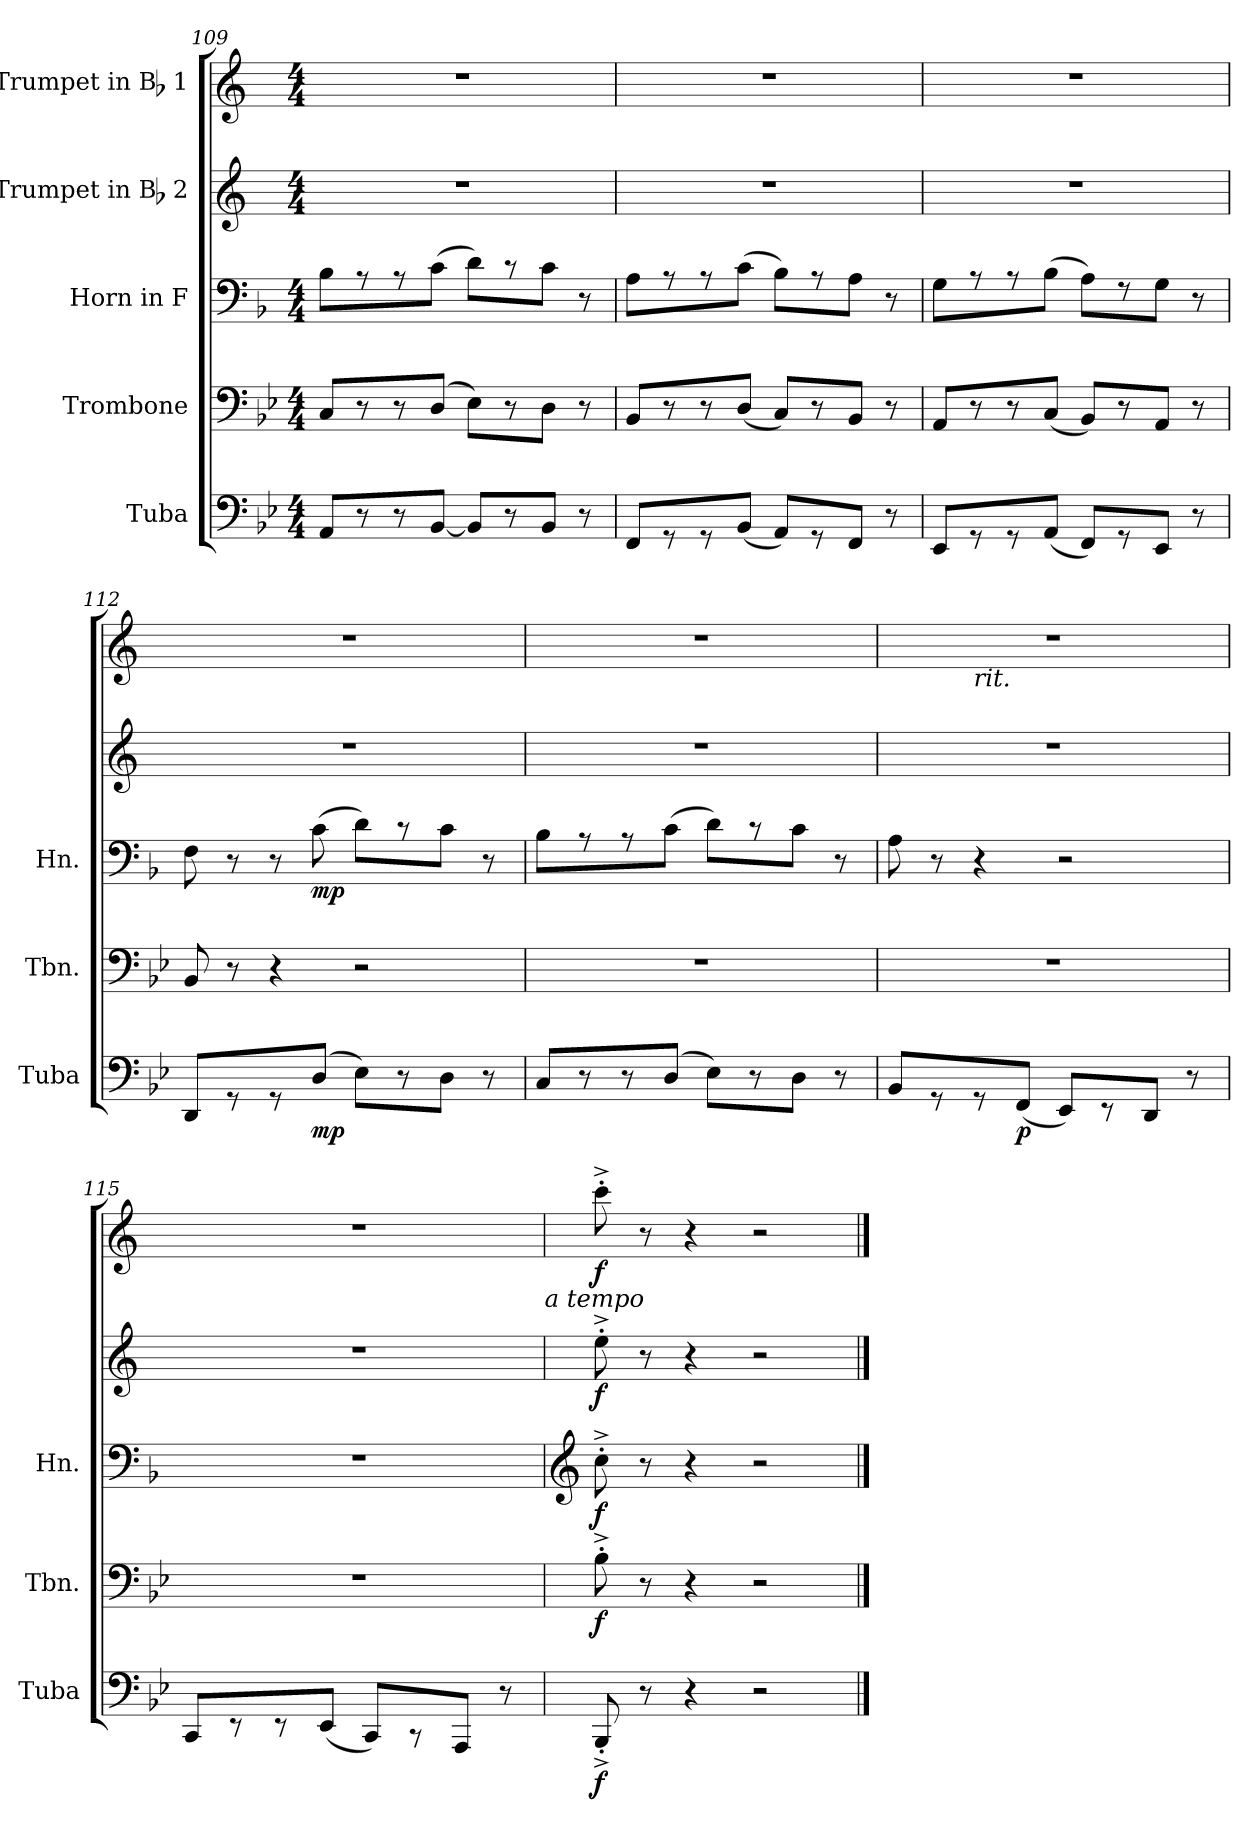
**kern	**dynam	**kern	**dynam	**kern	**dynam	**kern	**dynam	**kern	**dynam
*part5	*part5	*part4	*part4	*part3	*part3	*part2	*part2	*part1	*part1
*staff5	*staff5	*staff4	*staff4	*staff3	*staff3	*staff2	*staff2	*staff1	*staff1
*I"Tuba	*	*I"Trombone	*	*I"Horn in F	*	*I"Trumpet in Bb 2	*	*I"Trumpet in Bb 1	*
*I'Tuba	*	*I'Tbn.	*	*I'Hn.	*	*	*	*	*
*clefF4	*	*clefF4	*	*clefF4	*	*clefG2	*	*clefG2	*
*	*	*	*	*ITrd4c7	*	*ITrd1c2	*	*ITrd1c2	*
*k[b-e-]	*	*k[b-e-]	*	*k[b-e-]	*	*k[b-e-]	*	*k[b-e-]	*
*B-:	*	*B-:	*	*B-:	*	*B-:	*	*B-:	*
*M4/4	*	*M4/4	*	*M4/4	*	*M4/4	*	*M4/4	*
=109	=109	=109	=109	=109	=109	=109	=109	=109	=109
8AA/L	.	8C/L	.	8E-\L	.	1r	.	1r	.
8r	.	8r	.	8r	.	.	.	.	.
8r	.	8r	.	8r	.	.	.	.	.
[8BB-/J	.	(8D/J	.	(>8F\J	.	.	.	.	.
8BB-/L]	.	8E-\L)	.	8G\L)	.	.	.	.	.
8r	.	8r	.	8r	.	.	.	.	.
8BB-/J	.	8D\J	.	8F\J	.	.	.	.	.
8r	.	8r	.	8r	.	.	.	.	.
=110	=110	=110	=110	=110	=110	=110	=110	=110	=110
8FF/L	.	8BB-/L	.	8D\L	.	1r	.	1r	.
8r	.	8r	.	8r	.	.	.	.	.
8r	.	8r	.	8r	.	.	.	.	.
(<8BB-/J	.	(<8D/J	.	(>8F\J	.	.	.	.	.
8AA/L)	.	8C/L)	.	8E-\L)	.	.	.	.	.
8r	.	8r	.	8r	.	.	.	.	.
8FF/J	.	8BB-/J	.	8D\J	.	.	.	.	.
8r	.	8r	.	8r	.	.	.	.	.
!!LO:LB:g=z
=111	=111	=111	=111	=111	=111	=111	=111	=111	=111
8EE-/L	.	8AA/L	.	8C\L	.	1r	.	1r	.
8r	.	8r	.	8r	.	.	.	.	.
8r	.	8r	.	8r	.	.	.	.	.
(<8AA/J	.	(<8C/J	.	(>8E-\J	.	.	.	.	.
8FF/L)	.	8BB-/L)	.	8D\L)	.	.	.	.	.
8r	.	8r	.	8r	.	.	.	.	.
8EE-/J	.	8AA/J	.	8C\J	.	.	.	.	.
8r	.	8r	.	8r	.	.	.	.	.
=112	=112	=112	=112	=112	=112	=112	=112	=112	=112
8DD/L	.	8BB-/	.	8BB-\	.	1r	.	1r	.
8r	.	8r	.	8r	.	.	.	.	.
8r	.	4r	.	8r	.	.	.	.	.
!	!LO:DY:b	!	!	!	!LO:DY:b	!	!	!	!
(8D/J	mp	.	.	(>8F\	mp	.	.	.	.
8E-\L)	.	2r	.	8G\L)	.	.	.	.	.
8r	.	.	.	8r	.	.	.	.	.
8D\J	.	.	.	8F\J	.	.	.	.	.
8r	.	.	.	8r	.	.	.	.	.
=113	=113	=113	=113	=113	=113	=113	=113	=113	=113
8C/L	.	1r	.	8E-\L	.	1r	.	1r	.
8r	.	.	.	8r	.	.	.	.	.
8r	.	.	.	8r	.	.	.	.	.
(8D/J	.	.	.	(>8F\J	.	.	.	.	.
8E-\L)	.	.	.	8G\L)	.	.	.	.	.
8r	.	.	.	8r	.	.	.	.	.
8D\J	.	.	.	8F\J	.	.	.	.	.
8r	.	.	.	8r	.	.	.	.	.
=114	=114	=114	=114	=114	=114	=114	=114	=114	=114
*	*	*	*	*	*	*	*	*^	*
8BB-/L	.	1r	.	8D\	.	1r	.	1r	4ryy	.
8r	.	.	.	8r	.	.	.	.	.	.
!	!	!	!	!	!	!	!	!	!LO:TX:b:i:t=rit.	!
8r	.	.	.	4r	.	.	.	.	2.ryy	.
!	!LO:DY:b	!	!	!	!	!	!	!	!	!
(<8FF/J	p	.	.	.	.	.	.	.	.	.
8EE-/L)	.	.	.	2r	.	.	.	.	.	.
8r	.	.	.	.	.	.	.	.	.	.
8DD/J	.	.	.	.	.	.	.	.	.	.
8r	.	.	.	.	.	.	.	.	.	.
*	*	*	*	*	*	*	*	*v	*v	*
!!LO:PB:g=z
=115	=115	=115	=115	=115	=115	=115	=115	=115	=115
8CC/L	.	1r	.	1r	.	1r	.	1r	.
8r	.	.	.	.	.	.	.	.	.
8r	.	.	.	.	.	.	.	.	.
(<8EE-/J	.	.	.	.	.	.	.	.	.
8CC/L)	.	.	.	.	.	.	.	.	.
8r	.	.	.	.	.	.	.	.	.
8AAA/J	.	.	.	.	.	.	.	.	.
8r	.	.	.	.	.	.	.	.	.
!	!	!	!	!	!	!	!	!LO:TX:b:i:t=a tempo	!
=116	=116	=116	=116	=116	=116	=116	=116	=116	=116
*	*	*	*	*clefG2	*	*	*	*	*
!	!LO:DY:b	!	!LO:DY:b	!	!LO:DY:b	!	!LO:DY:b	!	!LO:DY:b
8BBB-'<^</	f	8B-'>^>\	f	8f'<^<\	f	8dd'>^>\	f	8bb-'>^>\	f
8r	.	8r	.	8r	.	8r	.	8r	.
4r	.	4r	.	4r	.	4r	.	4r	.
2r	.	2r	.	2r	.	2r	.	2r	.
==	==	==	==	==	==	==	==	==	==
*-	*-	*-	*-	*-	*-	*-	*-	*-	*-
